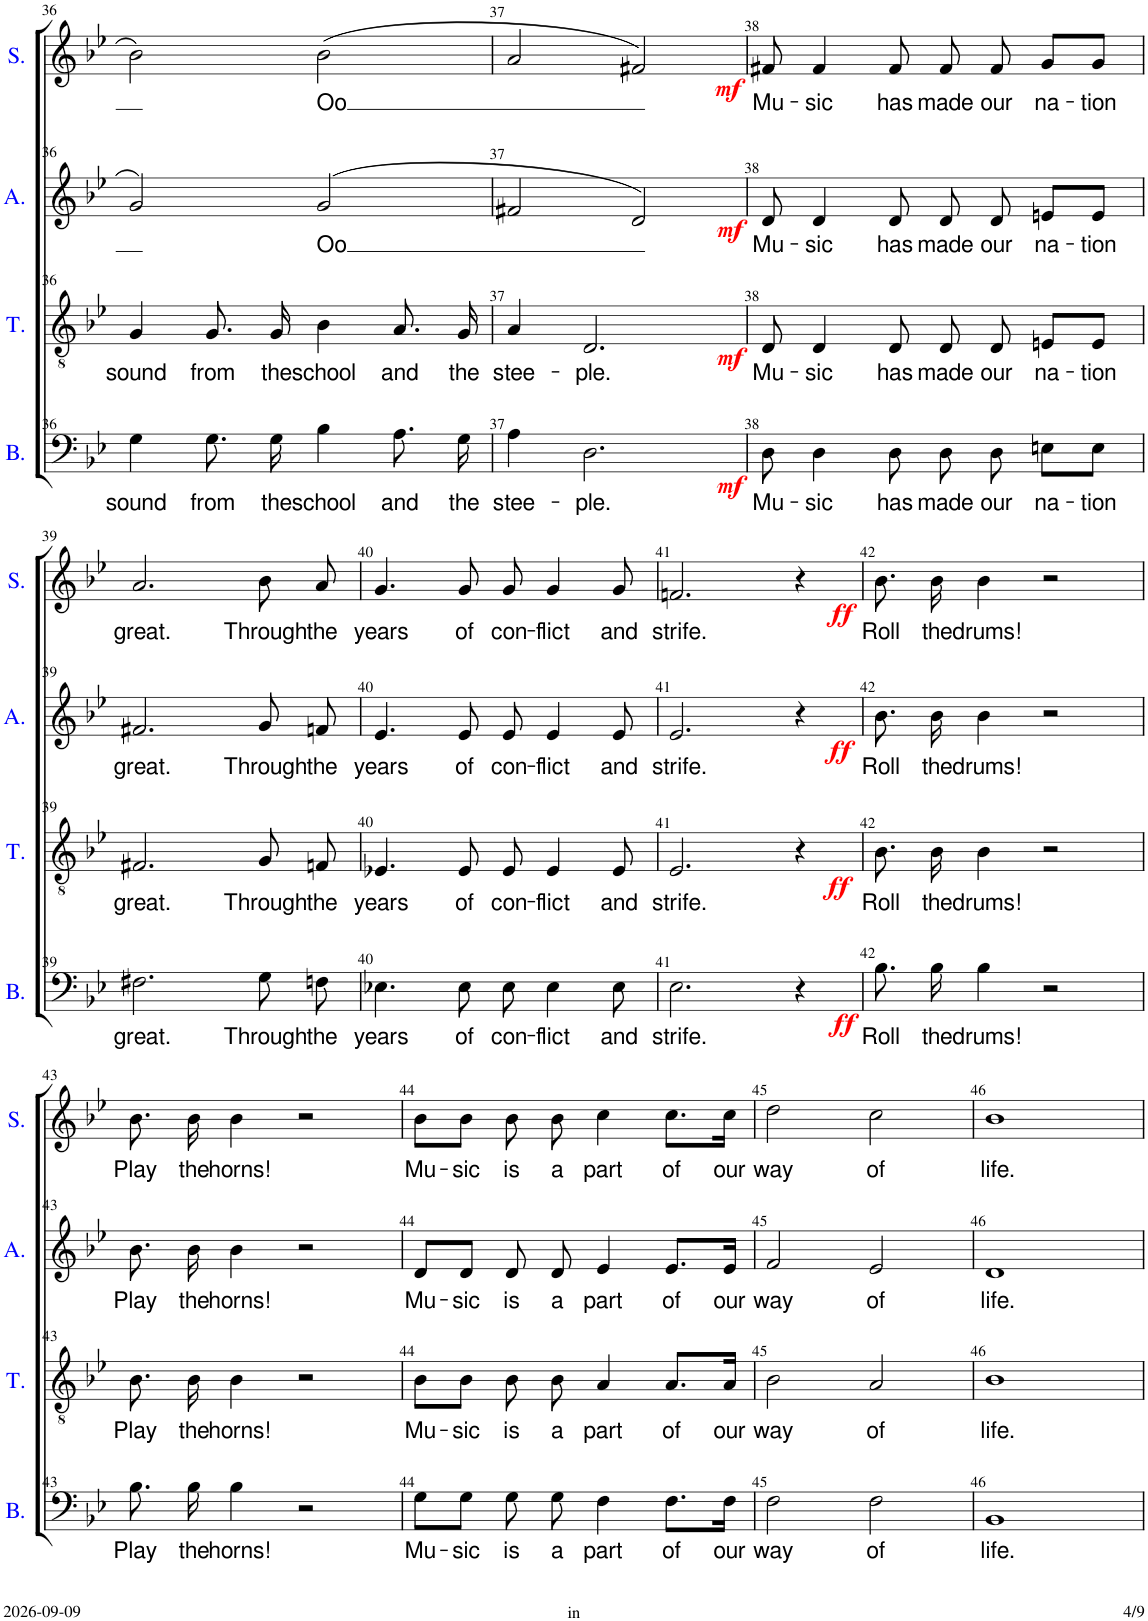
**kern	**text	**dynam	**kern	**text	**dynam	**kern	**text	**dynam	**kern	**text	**dynam
*part4	*part4	*part4	*part3	*part3	*part3	*part2	*part2	*part2	*part1	*part1	*part1
*staff4	*staff4	*staff4	*staff3	*staff3	*staff3	*staff2	*staff2	*staff2	*staff1	*staff1	*staff1
*I"Bass	*	*	*I"Tenor	*	*	*I"Alto	*	*	*I"Soprano	*	*
*I'B.	*	*	*I'T.	*	*	*I'A.	*	*	*I'S.	*	*
!!LO:PB:g=z
*clefF4	*	*	*clefGv2	*	*	*clefG2	*	*	*clefG2	*	*
*k[b-e-]	*	*	*k[b-e-]	*	*	*k[b-e-]	*	*	*k[b-e-]	*	*
*M4/4	*	*	*M4/4	*	*	*M4/4	*	*	*M4/4	*	*
=36	=36	=36	=36	=36	=36	=36	=36	=36	=36	=36	=36
!	!LO:LY:b	!	!	!LO:LY:b	!	!	!	!	!	!	!
4G\	sound	.	4G/	sound	.	2g/	.	.	2b-\	.	.
!	!LO:LY:b	!	!	!LO:LY:b	!	!	!	!	!	!	!
8.G\	from	.	8.G/	from	.	.	.	.	.	.	.
!	!LO:LY:b	!	!	!LO:LY:b	!	!	!	!	!	!	!
16G\	the	.	16G/	the	.	.	.	.	.	.	.
!	!LO:LY:b	!	!	!LO:LY:b	!	!	!LO:LY:b	!	!	!LO:LY:b	!
4B-\	school	.	4B-\	school	.	(>2g/	Oo	.	(2b-\	Oo	.
!	!LO:LY:b	!	!	!LO:LY:b	!	!	!	!	!	!	!
8.A\	and	.	8.A/	and	.	.	.	.	.	.	.
!	!LO:LY:b	!	!	!LO:LY:b	!	!	!	!	!	!	!
16G\	the	.	16G/	the	.	.	.	.	.	.	.
=37	=37	=37	=37	=37	=37	=37	=37	=37	=37	=37	=37
!	!LO:LY:b	!	!	!LO:LY:b	!	!	!	!	!	!	!
4A\	stee-	.	4A/	stee-	.	2f#X/	.	.	2a/	.	.
!	!LO:LY:b	!	!	!LO:LY:b	!	!	!	!	!	!	!
2.D\	-ple.	.	2.D/	-ple.	.	.	.	.	.	.	.
.	.	.	.	.	.	2d/)	.	.	2f#X/)	.	.
=38	=38	=38	=38	=38	=38	=38	=38	=38	=38	=38	=38
!	!LO:LY:b	!LO:DY:b	!	!LO:LY:b	!LO:DY:b	!	!LO:LY:b	!LO:DY:b	!	!LO:LY:b	!LO:DY:b
8D\	Mu-	mf	8D/	Mu-	mf	8d/	Mu-	mf	8f#X/	Mu-	mf
!	!LO:LY:b	!	!	!LO:LY:b	!	!	!LO:LY:b	!	!	!LO:LY:b	!
4D\	-sic	.	4D/	-sic	.	4d/	-sic	.	4f#/	-sic	.
!	!LO:LY:b	!	!	!LO:LY:b	!	!	!LO:LY:b	!	!	!LO:LY:b	!
8D\	has	.	8D/	has	.	8d/	has	.	8f#/	has	.
!	!LO:LY:b	!	!	!LO:LY:b	!	!	!LO:LY:b	!	!	!LO:LY:b	!
8D\	made	.	8D/	made	.	8d/	made	.	8f#/	made	.
!	!LO:LY:b	!	!	!LO:LY:b	!	!	!LO:LY:b	!	!	!LO:LY:b	!
8D\	our	.	8D/	our	.	8d/	our	.	8f#/	our	.
!	!LO:LY:b	!	!	!LO:LY:b	!	!	!LO:LY:b	!	!	!LO:LY:b	!
8En\L	na-	.	8En/L	na-	.	8en/L	na-	.	8g/L	na-	.
!	!LO:LY:b	!	!	!LO:LY:b	!	!	!LO:LY:b	!	!	!LO:LY:b	!
8E\J	-tion	.	8E/J	-tion	.	8e/J	-tion	.	8g/J	-tion	.
!!LO:LB:g=z
=39	=39	=39	=39	=39	=39	=39	=39	=39	=39	=39	=39
!	!LO:LY:b	!	!	!LO:LY:b	!	!	!LO:LY:b	!	!	!LO:LY:b	!
2.F#X\	great.	.	2.F#X/	great.	.	2.f#X/	great.	.	2.a/	great.	.
!	!LO:LY:b	!	!	!LO:LY:b	!	!	!LO:LY:b	!	!	!LO:LY:b	!
8G\	Through	.	8G/	Through	.	8g/	Through	.	8b-\	Through	.
!	!LO:LY:b	!	!	!LO:LY:b	!	!	!LO:LY:b	!	!	!LO:LY:b	!
8Fn\	the	.	8Fn/	the	.	8fn/	the	.	8a/	the	.
=40	=40	=40	=40	=40	=40	=40	=40	=40	=40	=40	=40
!	!LO:LY:b	!	!	!LO:LY:b	!	!	!LO:LY:b	!	!	!LO:LY:b	!
4.E-X\	years	.	4.E-X/	years	.	4.e-/	years	.	4.g/	years	.
!	!LO:LY:b	!	!	!LO:LY:b	!	!	!LO:LY:b	!	!	!LO:LY:b	!
8E-\	of	.	8E-/	of	.	8e-/	of	.	8g/	of	.
!	!LO:LY:b	!	!	!LO:LY:b	!	!	!LO:LY:b	!	!	!LO:LY:b	!
8E-\	con-	.	8E-/	con-	.	8e-/	con-	.	8g/	con-	.
!	!LO:LY:b	!	!	!LO:LY:b	!	!	!LO:LY:b	!	!	!LO:LY:b	!
4E-\	-flict	.	4E-/	-flict	.	4e-/	-flict	.	4g/	-flict	.
!	!LO:LY:b	!	!	!LO:LY:b	!	!	!LO:LY:b	!	!	!LO:LY:b	!
8E-\	and	.	8E-/	and	.	8e-/	and	.	8g/	and	.
=41	=41	=41	=41	=41	=41	=41	=41	=41	=41	=41	=41
!	!LO:LY:b	!	!	!LO:LY:b	!	!	!LO:LY:b	!	!	!LO:LY:b	!
2.E-\	strife.	.	2.E-/	strife.	.	2.e-/	strife.	.	2.fn/	strife.	.
4r	.	.	4r	.	.	4r	.	.	4r	.	.
=42	=42	=42	=42	=42	=42	=42	=42	=42	=42	=42	=42
!	!LO:LY:b	!LO:DY:b	!	!LO:LY:b	!LO:DY:b	!	!LO:LY:b	!LO:DY:b	!	!LO:LY:b	!LO:DY:b
8.B-\	Roll	ff	8.B-\	Roll	ff	8.b-\	Roll	ff	8.b-\	Roll	ff
!	!LO:LY:b	!	!	!LO:LY:b	!	!	!LO:LY:b	!	!	!LO:LY:b	!
16B-\	the	.	16B-\	the	.	16b-\	the	.	16b-\	the	.
!	!LO:LY:b	!	!	!LO:LY:b	!	!	!LO:LY:b	!	!	!LO:LY:b	!
4B-\	drums!	.	4B-\	drums!	.	4b-\	drums!	.	4b-\	drums!	.
2r	.	.	2r	.	.	2r	.	.	2r	.	.
!!LO:LB:g=z
=43	=43	=43	=43	=43	=43	=43	=43	=43	=43	=43	=43
!	!LO:LY:b	!	!	!LO:LY:b	!	!	!LO:LY:b	!	!	!LO:LY:b	!
8.B-\	Play	.	8.B-\	Play	.	8.b-\	Play	.	8.b-\	Play	.
!	!LO:LY:b	!	!	!LO:LY:b	!	!	!LO:LY:b	!	!	!LO:LY:b	!
16B-\	the	.	16B-\	the	.	16b-\	the	.	16b-\	the	.
!	!LO:LY:b	!	!	!LO:LY:b	!	!	!LO:LY:b	!	!	!LO:LY:b	!
4B-\	horns!	.	4B-\	horns!	.	4b-\	horns!	.	4b-\	horns!	.
2r	.	.	2r	.	.	2r	.	.	2r	.	.
=44	=44	=44	=44	=44	=44	=44	=44	=44	=44	=44	=44
!	!LO:LY:b	!	!	!LO:LY:b	!	!	!LO:LY:b	!	!	!LO:LY:b	!
8G\L	Mu-	.	8B-\L	Mu-	.	8d/L	Mu-	.	8b-\L	Mu-	.
!	!LO:LY:b	!	!	!LO:LY:b	!	!	!LO:LY:b	!	!	!LO:LY:b	!
8G\J	-sic	.	8B-\J	-sic	.	8d/J	-sic	.	8b-\J	-sic	.
!	!LO:LY:b	!	!	!LO:LY:b	!	!	!LO:LY:b	!	!	!LO:LY:b	!
8G\	is	.	8B-\	is	.	8d/	is	.	8b-\	is	.
!	!LO:LY:b	!	!	!LO:LY:b	!	!	!LO:LY:b	!	!	!LO:LY:b	!
8G\	a	.	8B-\	a	.	8d/	a	.	8b-\	a	.
!	!LO:LY:b	!	!	!LO:LY:b	!	!	!LO:LY:b	!	!	!LO:LY:b	!
4F\	part	.	4A/	part	.	4e-/	part	.	4cc\	part	.
!	!LO:LY:b	!	!	!LO:LY:b	!	!	!LO:LY:b	!	!	!LO:LY:b	!
8.F\L	of	.	8.A/L	of	.	8.e-/L	of	.	8.cc\L	of	.
!	!LO:LY:b	!	!	!LO:LY:b	!	!	!LO:LY:b	!	!	!LO:LY:b	!
16F\Jk	our	.	16A/Jk	our	.	16e-/Jk	our	.	16cc\Jk	our	.
=45	=45	=45	=45	=45	=45	=45	=45	=45	=45	=45	=45
!	!LO:LY:b	!	!	!LO:LY:b	!	!	!LO:LY:b	!	!	!LO:LY:b	!
2F\	way	.	2B-\	way	.	2f/	way	.	2dd\	way	.
!	!LO:LY:b	!	!	!LO:LY:b	!	!	!LO:LY:b	!	!	!LO:LY:b	!
2F\	of	.	2A/	of	.	2e-/	of	.	2cc\	of	.
=46	=46	=46	=46	=46	=46	=46	=46	=46	=46	=46	=46
!	!LO:LY:b	!	!	!LO:LY:b	!	!	!LO:LY:b	!	!	!LO:LY:b	!
1BB-	life.	.	1B-	life.	.	1d	life.	.	1b-	life.	.
=	=	=	=	=	=	=	=	=	=	=	=
*-	*-	*-	*-	*-	*-	*-	*-	*-	*-	*-	*-
